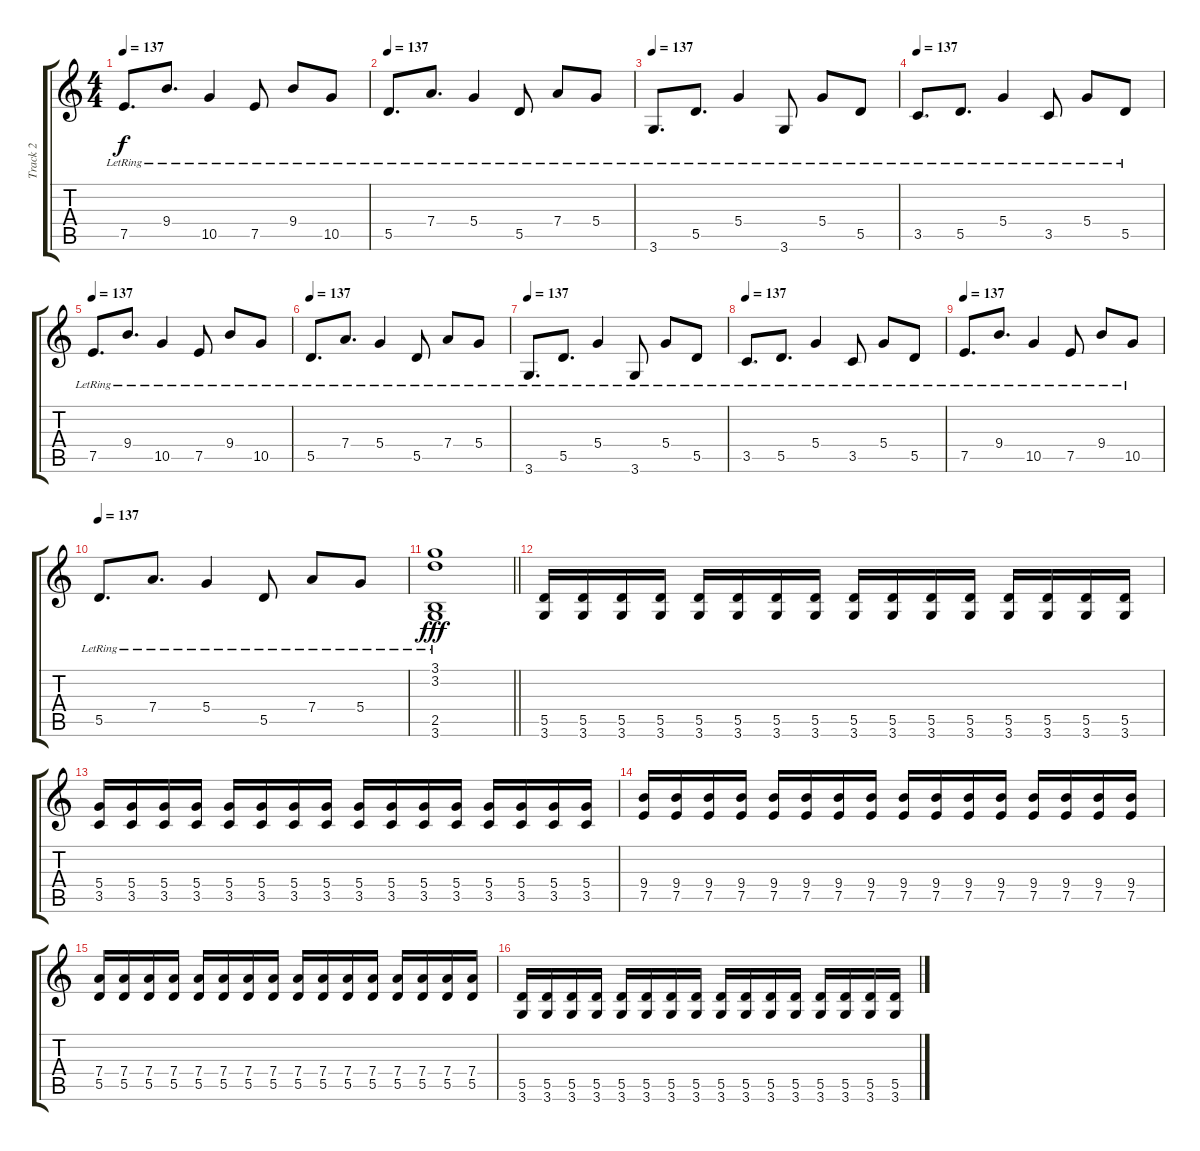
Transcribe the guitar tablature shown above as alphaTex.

\track ("Track 2" "Track 2") {instrument distortionguitar}
\staff {score tabs}
\tuning (E4 B3 G3 D3 A2 E2) {hide}
\ts (4 4)
\tempo 137
\clef g2
\ks c
7.5{lr}.8{d dy f instrument electricguitarjazz} 9.4{lr}.8{d} 10.5{lr}.4 7.5{lr}.8 9.4{lr}.8 10.5{lr}.8 |
\tempo 137
5.5{lr}.8{d instrument electricguitarjazz} 7.4{lr}.8{d} 5.4{lr}.4 5.5{lr}.8 7.4{lr}.8 5.4{lr}.8 |
\tempo 137
3.6{lr}.8{d instrument electricguitarjazz} 5.5{lr}.8{d} 5.4{lr}.4 3.6{lr}.8 5.4{lr}.8 5.5{lr}.8 |
\tempo 137
3.5{lr}.8{d instrument electricguitarjazz} 5.5{lr}.8{d} 5.4{lr}.4 3.5{lr}.8 5.4{lr}.8 5.5{lr}.8 |
\tempo 137
7.5{lr}.8{d instrument electricguitarjazz} 9.4{lr}.8{d} 10.5{lr}.4 7.5{lr}.8 9.4{lr}.8 10.5{lr}.8 |
\tempo 137
5.5{lr}.8{d instrument electricguitarjazz} 7.4{lr}.8{d} 5.4{lr}.4 5.5{lr}.8 7.4{lr}.8 5.4{lr}.8 |
\tempo 137
3.6{lr}.8{d instrument electricguitarjazz} 5.5{lr}.8{d} 5.4{lr}.4 3.6{lr}.8 5.4{lr}.8 5.5{lr}.8 |
\tempo 137
3.5{lr}.8{d instrument electricguitarjazz} 5.5{lr}.8{d} 5.4{lr}.4 3.5{lr}.8 5.4{lr}.8 5.5{lr}.8 |
\tempo 137
7.5{lr}.8{d instrument electricguitarjazz} 9.4{lr}.8{d} 10.5{lr}.4 7.5{lr}.8 9.4{lr}.8 10.5{lr}.8 |
\tempo 137
5.5{lr}.8{d instrument electricguitarjazz} 7.4{lr}.8{d} 5.4{lr}.4 5.5{lr}.8 7.4{lr}.8 5.4{lr}.8 |
\barLineRight lightlight
(3.1{lr} 3.2 2.5 3.6).1{dy fff} |
(5.5 3.6).16{instrument distortionguitar} (5.5 3.6).16 (5.5 3.6).16 (5.5 3.6).16 (5.5 3.6).16 (5.5 3.6).16 (5.5 3.6).16 (5.5 3.6).16 (5.5 3.6).16 (5.5 3.6).16 (5.5 3.6).16 (5.5 3.6).16 (5.5 3.6).16 (5.5 3.6).16 (5.5 3.6).16 (5.5 3.6).16 |
(5.4 3.5).16 (5.4 3.5).16 (5.4 3.5).16 (5.4 3.5).16 (5.4 3.5).16 (5.4 3.5).16 (5.4 3.5).16 (5.4 3.5).16 (5.4 3.5).16 (5.4 3.5).16 (5.4 3.5).16 (5.4 3.5).16 (5.4 3.5).16 (5.4 3.5).16 (5.4 3.5).16 (5.4 3.5).16 |
(9.4 7.5).16 (9.4 7.5).16 (9.4 7.5).16 (9.4 7.5).16 (9.4 7.5).16 (9.4 7.5).16 (9.4 7.5).16 (9.4 7.5).16 (9.4 7.5).16 (9.4 7.5).16 (9.4 7.5).16 (9.4 7.5).16 (9.4 7.5).16 (9.4 7.5).16 (9.4 7.5).16 (9.4 7.5).16 |
(7.4 5.5).16 (7.4 5.5).16 (7.4 5.5).16 (7.4 5.5).16 (7.4 5.5).16 (7.4 5.5).16 (7.4 5.5).16 (7.4 5.5).16 (7.4 5.5).16 (7.4 5.5).16 (7.4 5.5).16 (7.4 5.5).16 (7.4 5.5).16 (7.4 5.5).16 (7.4 5.5).16 (7.4 5.5).16 |
(5.5 3.6).16 (5.5 3.6).16 (5.5 3.6).16 (5.5 3.6).16 (5.5 3.6).16 (5.5 3.6).16 (5.5 3.6).16 (5.5 3.6).16 (5.5 3.6).16 (5.5 3.6).16 (5.5 3.6).16 (5.5 3.6).16 (5.5 3.6).16 (5.5 3.6).16 (5.5 3.6).16 (5.5 3.6).16
